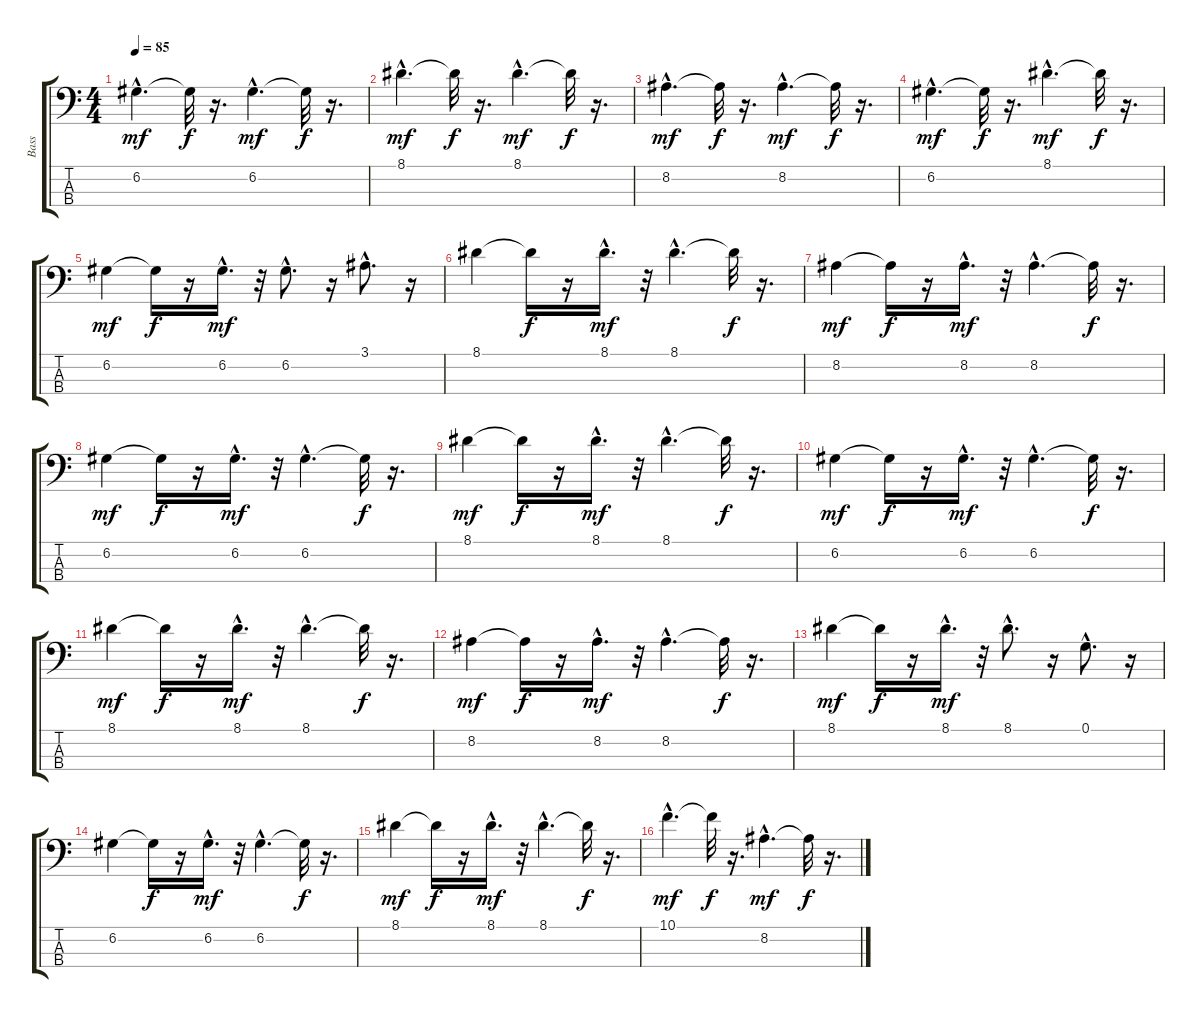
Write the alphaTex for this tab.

\track ("Bass" "Bass") {instrument electricguitarjazz}
\staff {score tabs}
\tuning (G2 D2 A1 E1) {hide}
\ts (4 4)
\tempo 85
\clef f4
\ks c
6.2{hac}.4{d dy mf} 6.2{t}.32{dy f} r.16{d} 6.2{hac}.4{d dy mf} 6.2{t}.32{dy f} r.16{d} |
8.1{hac}.4{d dy mf} 8.1{t}.32{dy f} r.16{d} 8.1{hac}.4{d dy mf} 8.1{t}.32{dy f} r.16{d} |
8.2{hac}.4{d dy mf} 8.2{t}.32{dy f} r.16{d} 8.2{hac}.4{d dy mf} 8.2{t}.32{dy f} r.16{d} |
6.2{hac}.4{d dy mf} 6.2{t}.32{dy f} r.16{d} 8.1{hac}.4{d dy mf} 8.1{t}.32{dy f} r.16{d} |
6.2.4{dy mf} 6.2{t}.16{dy f} r.16 6.2{hac}.16{d dy mf} r.32 6.2{hac}.8{d} r.16 3.1{hac}.8{d} r.16 |
8.1.4 8.1{t}.16{dy f} r.16 8.1{hac}.16{d dy mf} r.32 8.1{hac}.4{d} 8.1{t}.32{dy f} r.16{d} |
8.2.4{dy mf} 8.2{t}.16{dy f} r.16 8.2{hac}.16{d dy mf} r.32 8.2{hac}.4{d} 8.2{t}.32{dy f} r.16{d} |
6.2.4{dy mf} 6.2{t}.16{dy f} r.16 6.2{hac}.16{d dy mf} r.32 6.2{hac}.4{d} 6.2{t}.32{dy f} r.16{d} |
8.1.4{dy mf} 8.1{t}.16{dy f} r.16 8.1{hac}.16{d dy mf} r.32 8.1{hac}.4{d} 8.1{t}.32{dy f} r.16{d} |
6.2.4{dy mf} 6.2{t}.16{dy f} r.16 6.2{hac}.16{d dy mf} r.32 6.2{hac}.4{d} 6.2{t}.32{dy f} r.16{d} |
8.1.4{dy mf} 8.1{t}.16{dy f} r.16 8.1{hac}.16{d dy mf} r.32 8.1{hac}.4{d} 8.1{t}.32{dy f} r.16{d} |
8.2.4{dy mf} 8.2{t}.16{dy f} r.16 8.2{hac}.16{d dy mf} r.32 8.2{hac}.4{d} 8.2{t}.32{dy f} r.16{d} |
8.1.4{dy mf} 8.1{t}.16{dy f} r.16 8.1{hac}.16{d dy mf} r.32 8.1{hac}.8{d} r.16 0.1{hac}.8{d} r.16 |
6.2.4 6.2{t}.16{dy f} r.16 6.2{hac}.16{d dy mf} r.32 6.2{hac}.4{d} 6.2{t}.32{dy f} r.16{d} |
8.1.4{dy mf} 8.1{t}.16{dy f} r.16 8.1{hac}.16{d dy mf} r.32 8.1{hac}.4{d} 8.1{t}.32{dy f} r.16{d} |
10.1{hac}.4{d dy mf} 10.1{t}.32{dy f} r.16{d} 8.2{hac}.4{d dy mf} 8.2{t}.32{dy f} r.16{d}
